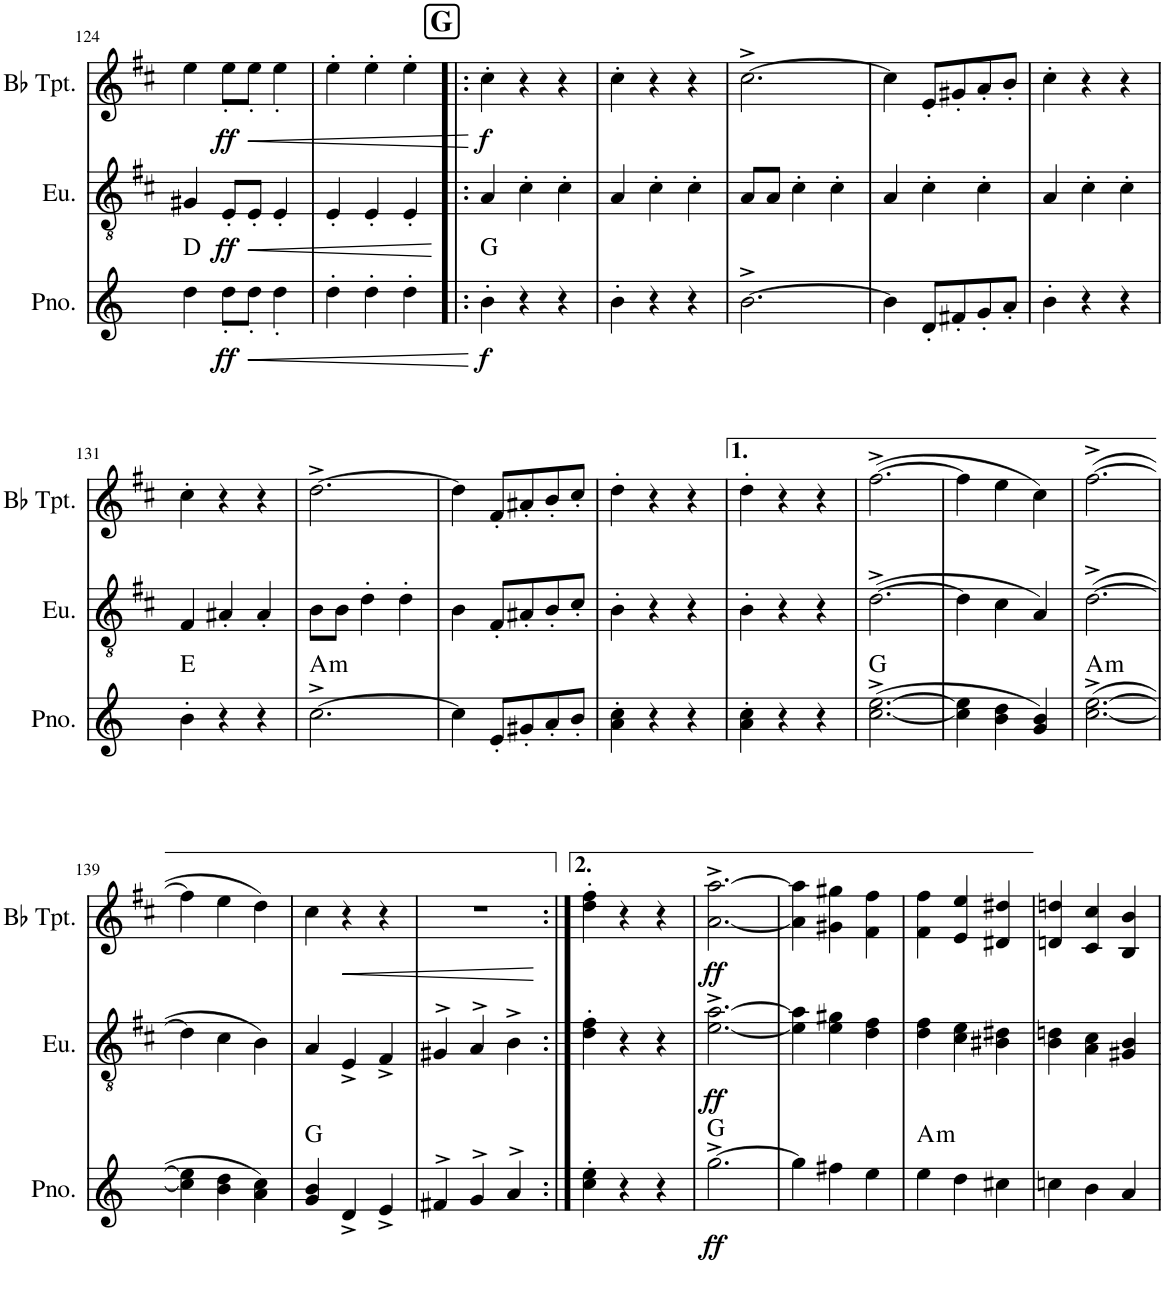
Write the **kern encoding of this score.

**kern	**dynam	**harte	**kern	**dynam	**kern	**dynam
*part3	*part3	*part3	*part2	*part2	*part1	*part1
*staff3	*staff3	*	*staff2	*staff2	*staff1	*staff1
*I"Piano	*	*	*I"Euphonium	*	*I"Bb Trumpet	*
*I'Pno.	*	*	*I'Eu.	*	*I'Bb Tpt.	*
!!LO:PB:g=z
*clefG2	*	*	*clefGv2	*	*clefG2	*
*	*	*	*Trd1c2	*	*Trd1c2	*
*k[]	*	*	*k[f#c#]	*	*k[f#c#]	*
*M3/4	*	*	*M3/4	*	*M3/4	*
=124	=124	=124	=124	=124	=124	=124
4dd\	.	.	4G#X/	.	4ee\	.
!	!LO:DY:b	!	!	!LO:DY:b	!	!LO:DY:b
8dd'<\L	ff	.	8E'</L	ff	8ee'<\L	ff
!	!LO:HP:b	!	!	!LO:HP:b	!	!LO:HP:b
8dd'<\J	<	.	8E'</J	<	8ee'<\J	<
4dd'<\	.	.	4E'</	.	4ee'<\	.
=125	=125	=125	=125	=125	=125	=125
4dd'\	.	.	4E'/	.	4ee'\	.
4dd'\	.	.	4E'/	.	4ee'\	.
4dd'\	.	.	4E'/	.	4ee'\	.
.	[	.	.	[	.	[
!!LO:REH:place=s1:a:B:cj:fs=14:t=G
=126!|:	=126!|:	=126!|:	=126!|:	=126!|:	=126!|:	=126!|:
!	!LO:DY:b	!	!	!	!	!LO:DY:b
4b'\	f	G:maj	4A/	.	4cc#'\	f
4r	.	.	4c#'\	.	4r	.
4r	.	.	4c#'\	.	4r	.
=127	=127	=127	=127	=127	=127	=127
4b'\	.	.	4A/	.	4cc#'\	.
4r	.	.	4c#'\	.	4r	.
4r	.	.	4c#'\	.	4r	.
=128	=128	=128	=128	=128	=128	=128
[2.b^>\	.	.	8A/L	.	[2.cc#^>\	.
.	.	.	8A/J	.	.	.
.	.	.	4c#'\	.	.	.
.	.	.	4c#'\	.	.	.
=129	=129	=129	=129	=129	=129	=129
4b\]	.	.	4A/	.	4cc#\]	.
8d'/L	.	.	4c#'\	.	8e'/L	.
8f#X'/	.	.	.	.	8g#X'/	.
8g'/	.	.	4c#'\	.	8a'/	.
8a'/J	.	.	.	.	8b'/J	.
=130	=130	=130	=130	=130	=130	=130
4b'\	.	.	4A/	.	4cc#'\	.
4r	.	.	4c#'\	.	4r	.
4r	.	.	4c#'\	.	4r	.
!!LO:LB:g=z
=131	=131	=131	=131	=131	=131	=131
4b'\	.	E:maj	4F#/	.	4cc#'\	.
4r	.	.	4A#X'/	.	4r	.
4r	.	.	4A#'/	.	4r	.
=132	=132	=132	=132	=132	=132	=132
!	!	!LO:H:kt=m	!	!	!	!
[2.cc^>\	.	A:min	8B\L	.	[2.dd^>\	.
.	.	.	8B\J	.	.	.
.	.	.	4d'\	.	.	.
.	.	.	4d'\	.	.	.
=133	=133	=133	=133	=133	=133	=133
4cc\]	.	.	4B\	.	4dd\]	.
8e'/L	.	.	8F#'/L	.	8f#'/L	.
8g#X'/	.	.	8A#X'/	.	8a#X'/	.
8a'/	.	.	8B'/	.	8b'/	.
8b'/J	.	.	8c#'/J	.	8cc#'/J	.
=134	=134	=134	=134	=134	=134	=134
4a\' 4cc\'	.	.	4B'\	.	4dd'\	.
4r	.	.	4r	.	4r	.
4r	.	.	4r	.	4r	.
=135	=135	=135	=135	=135	=135	=135
4a\' 4cc\'	.	.	4B'\	.	4dd'\	.
4r	.	.	4r	.	4r	.
4r	.	.	4r	.	4r	.
=136	=136	=136	=136	=136	=136	=136
([2.cc\^> [2.ee\^>	.	G:maj	([2.d^>\	.	([2.ff#^>\	.
=137	=137	=137	=137	=137	=137	=137
4cc\] 4ee\]	.	.	4d\]	.	4ff#\]	.
4b\ 4dd\	.	.	4c#\	.	4ee\	.
4g/ 4b/)	.	.	4A/)	.	4cc#\)	.
=138	=138	=138	=138	=138	=138	=138
!	!	!LO:H:kt=m	!	!	!	!
([2.cc\^> [2.ee\^>	.	A:min	([2.d^>\	.	([2.ff#^>\	.
!!LO:LB:g=z
=139	=139	=139	=139	=139	=139	=139
4cc\] 4ee\]	.	.	4d\]	.	4ff#\]	.
4b\ 4dd\	.	.	4c#\	.	4ee\	.
4a\ 4cc\)	.	.	4B\)	.	4dd\)	.
=140	=140	=140	=140	=140	=140	=140
4g/ 4b/	.	G:maj	4A/	.	4cc#\	.
!	!	!	!	!	!	!LO:HP:b
4d^</	.	.	4E^</	.	4r	<
4e^</	.	.	4F#^</	.	4r	.
=141	=141	=141	=141	=141	=141	=141
4f#X^>/	.	.	4G#X^>/	.	2.r	.
4g^>/	.	.	4A^>/	.	.	.
4a^>/	.	.	4B^>\	.	.	.
.	.	.	.	.	.	[
=142:|!	=142:|!	=142:|!	=142:|!	=142:|!	=142:|!	=142:|!
4cc\' 4ee\'	.	.	4d\' 4f#\'	.	4dd\' 4ff#\'	.
4r	.	.	4r	.	4r	.
4r	.	.	4r	.	4r	.
=143	=143	=143	=143	=143	=143	=143
!	!LO:DY:b	!	!	!LO:DY:b	!	!LO:DY:b
[2.gg^>\	ff	G:maj	[2.e\^> [2.a\^>	ff	[2.a\^> [2.aa\^>	ff
=144	=144	=144	=144	=144	=144	=144
4gg\]	.	.	4e\] 4a\]	.	4a\] 4aa\]	.
4ff#X\	.	.	4e\ 4g#X\	.	4g#X\ 4gg#X\	.
4ee\	.	.	4d\ 4f#\	.	4f#\ 4ff#\	.
=145	=145	=145	=145	=145	=145	=145
!	!	!LO:H:kt=m	!	!	!	!
4ee\	.	A:min	4d\ 4f#\	.	4f#\ 4ff#\	.
4dd\	.	.	4c#\ 4e\	.	4e/ 4ee/	.
4cc#X\	.	.	4B#X\ 4d#X\	.	4d#X/ 4dd#X/	.
=146	=146	=146	=146	=146	=146	=146
4ccn\	.	.	4B\ 4dn\	.	4dn/ 4ddn/	.
4b\	.	.	4A\ 4c#\	.	4c#/ 4cc#/	.
4a/	.	.	4G#X/ 4B/	.	4B/ 4b/	.
=	=	=	=	=	=	=
*-	*-	*-	*-	*-	*-	*-
